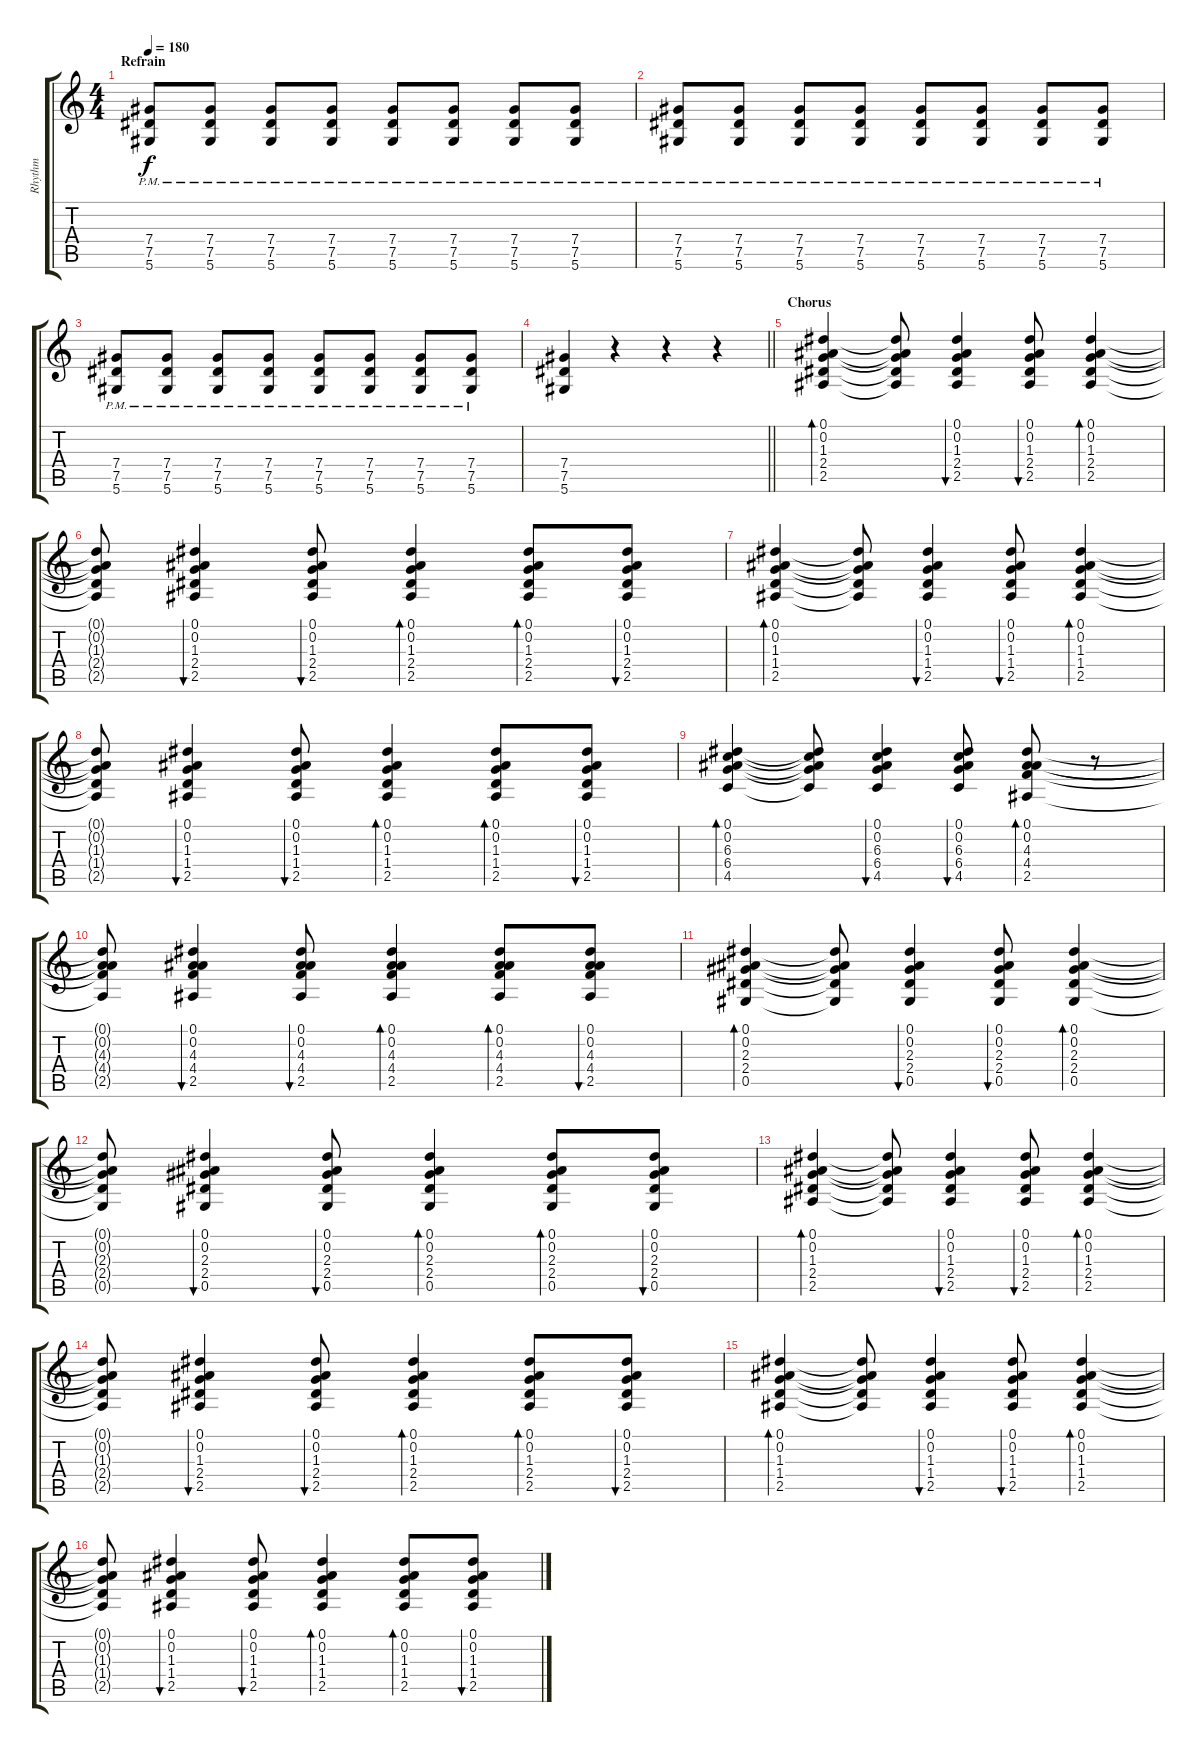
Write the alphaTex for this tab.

\track ("Rhythm" "Rhythm") {instrument acousticguitarsteel}
\staff {score tabs}
\tuning (Eb4 Bb3 Gb3 Db3 Ab2 Eb2) {hide}
\ts (4 4)
\section ("" "Refrain")
\tempo 180
\clef g2
\ks c
(7.4{pm} 7.5{pm} 5.6{pm}).8{dy f} (7.4{pm} 7.5{pm} 5.6{pm}).8 (7.4{pm} 7.5{pm} 5.6{pm}).8 (7.4{pm} 7.5{pm} 5.6{pm}).8 (7.4{pm} 7.5{pm} 5.6{pm}).8 (7.4{pm} 7.5{pm} 5.6{pm}).8 (7.4{pm} 7.5{pm} 5.6{pm}).8 (7.4{pm} 7.5{pm} 5.6{pm}).8 |
(7.4{pm} 7.5{pm} 5.6{pm}).8 (7.4{pm} 7.5{pm} 5.6{pm}).8 (7.4{pm} 7.5{pm} 5.6{pm}).8 (7.4{pm} 7.5{pm} 5.6{pm}).8 (7.4{pm} 7.5{pm} 5.6{pm}).8 (7.4{pm} 7.5{pm} 5.6{pm}).8 (7.4{pm} 7.5{pm} 5.6{pm}).8 (7.4{pm} 7.5{pm} 5.6{pm}).8 |
(7.4{pm} 7.5{pm} 5.6{pm}).8 (7.4{pm} 7.5{pm} 5.6{pm}).8 (7.4{pm} 7.5{pm} 5.6{pm}).8 (7.4{pm} 7.5{pm} 5.6{pm}).8 (7.4{pm} 7.5{pm} 5.6{pm}).8 (7.4{pm} 7.5{pm} 5.6{pm}).8 (7.4{pm} 7.5{pm} 5.6{pm}).8 (7.4{pm} 7.5{pm} 5.6{pm}).8 |
\barLineRight lightlight
(7.4 7.5 5.6).4 r.4 r.4 r.4 |
\section ("" "Chorus")
(0.1 0.2 1.3 2.4 2.5).4{bd 60} (0.1{t} 0.2{t} 1.3{t} 2.4{t} 2.5{t}).8 (0.1 0.2 1.3 2.4 2.5).4{bu 60} (0.1 0.2 1.3 2.4 2.5).8{bu 60} (0.1 0.2 1.3 2.4 2.5).4{bd 60} |
(0.1{t} 0.2{t} 1.3{t} 2.4{t} 2.5{t}).8 (0.1 0.2 1.3 2.4 2.5).4{bu 60} (0.1 0.2 1.3 2.4 2.5).8{bu 60} (0.1 0.2 1.3 2.4 2.5).4{bd 60} (0.1 0.2 1.3 2.4 2.5).8{bd 60} (0.1 0.2 1.3 2.4 2.5).8{bu 60} |
(0.1 0.2 1.3 1.4 2.5).4{bd 60} (0.1{t} 0.2{t} 1.3{t} 1.4{t} 2.5{t}).8 (0.1 0.2 1.3 1.4 2.5).4{bu 60} (0.1 0.2 1.3 1.4 2.5).8{bu 60} (0.1 0.2 1.3 1.4 2.5).4{bd 60} |
(0.1{t} 0.2{t} 1.3{t} 1.4{t} 2.5{t}).8 (0.1 0.2 1.3 1.4 2.5).4{bu 60} (0.1 0.2 1.3 1.4 2.5).8{bu 60} (0.1 0.2 1.3 1.4 2.5).4{bd 60} (0.1 0.2 1.3 1.4 2.5).8{bd 60} (0.1 0.2 1.3 1.4 2.5).8{bu 60} |
(0.1 0.2 6.3 6.4 4.5).4{bd 60} (0.1{t} 0.2{t} 6.3{t} 6.4{t} 4.5{t}).8 (0.1 0.2 6.3 6.4 4.5).4{bu 60} (0.1 0.2 6.3 6.4 4.5).8{bu 60} (0.1 0.2 4.3 4.4 2.5).8{bd 60} r.8 |
(0.1{t} 0.2{t} 4.3{t} 4.4{t} 2.5{t}).8 (0.1 0.2 4.3 4.4 2.5).4{bu 60} (0.1 0.2 4.3 4.4 2.5).8{bu 60} (0.1 0.2 4.3 4.4 2.5).4{bd 60} (0.1 0.2 4.3 4.4 2.5).8{bd 60} (0.1 0.2 4.3 4.4 2.5).8{bu 60} |
(0.1 0.2 2.3 2.4 0.5).4{bd 60} (0.1{t} 0.2{t} 2.3{t} 2.4{t} 0.5{t}).8 (0.1 0.2 2.3 2.4 0.5).4{bu 60} (0.1 0.2 2.3 2.4 0.5).8{bu 60} (0.1 0.2 2.3 2.4 0.5).4{bd 60} |
(0.1{t} 0.2{t} 2.3{t} 2.4{t} 0.5{t}).8 (0.1 0.2 2.3 2.4 0.5).4{bu 60} (0.1 0.2 2.3 2.4 0.5).8{bu 60} (0.1 0.2 2.3 2.4 0.5).4{bd 60} (0.1 0.2 2.3 2.4 0.5).8{bd 60} (0.1 0.2 2.3 2.4 0.5).8{bu 60} |
(0.1 0.2 1.3 2.4 2.5).4{bd 60} (0.1{t} 0.2{t} 1.3{t} 2.4{t} 2.5{t}).8 (0.1 0.2 1.3 2.4 2.5).4{bu 60} (0.1 0.2 1.3 2.4 2.5).8{bu 60} (0.1 0.2 1.3 2.4 2.5).4{bd 60} |
(0.1{t} 0.2{t} 1.3{t} 2.4{t} 2.5{t}).8 (0.1 0.2 1.3 2.4 2.5).4{bu 60} (0.1 0.2 1.3 2.4 2.5).8{bu 60} (0.1 0.2 1.3 2.4 2.5).4{bd 60} (0.1 0.2 1.3 2.4 2.5).8{bd 60} (0.1 0.2 1.3 2.4 2.5).8{bu 60} |
(0.1 0.2 1.3 1.4 2.5).4{bd 60} (0.1{t} 0.2{t} 1.3{t} 1.4{t} 2.5{t}).8 (0.1 0.2 1.3 1.4 2.5).4{bu 60} (0.1 0.2 1.3 1.4 2.5).8{bu 60} (0.1 0.2 1.3 1.4 2.5).4{bd 60} |
(0.1{t} 0.2{t} 1.3{t} 1.4{t} 2.5{t}).8 (0.1 0.2 1.3 1.4 2.5).4{bu 60} (0.1 0.2 1.3 1.4 2.5).8{bu 60} (0.1 0.2 1.3 1.4 2.5).4{bd 60} (0.1 0.2 1.3 1.4 2.5).8{bd 60} (0.1 0.2 1.3 1.4 2.5).8{bu 60}
